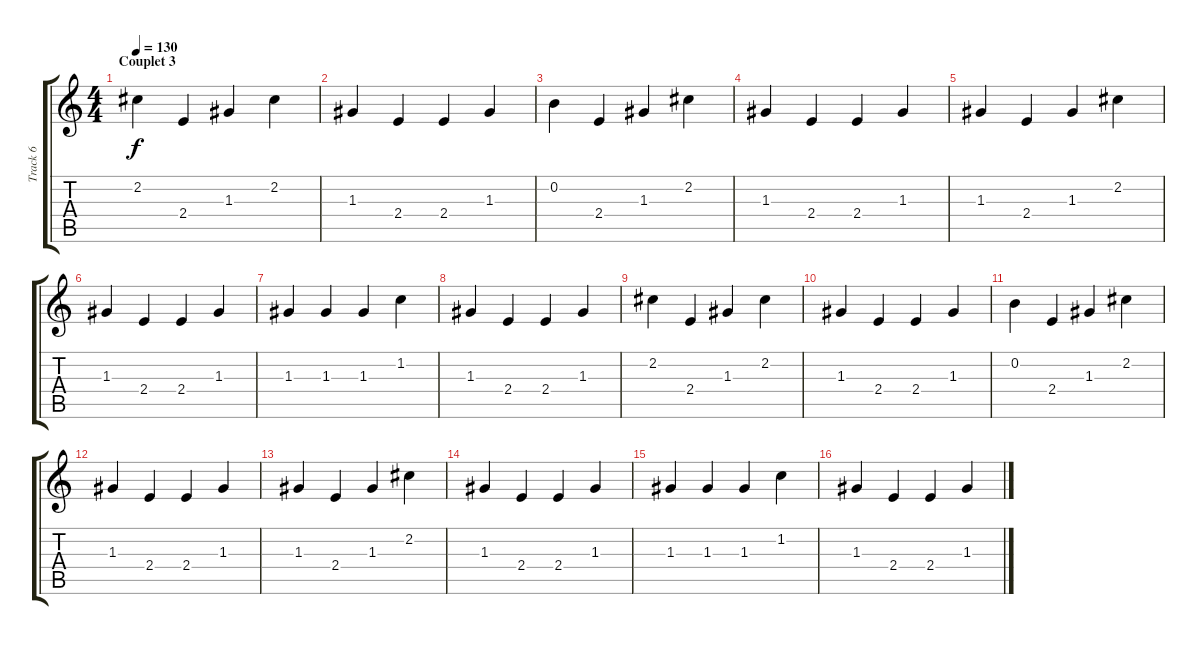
\track ("Track 6" "Track 6") {instrument acousticguitarsteel}
\staff {score tabs}
\tuning (E4 B3 G3 D3 A2 E2) {hide}
\ts (4 4)
\section ("" "Couplet 3")
\tempo 130
\clef g2
\ks c
2.2.4{dy f} 2.4.4 1.3.4 2.2.4 |
1.3.4 2.4.4 2.4.4 1.3.4 |
0.2.4 2.4.4 1.3.4 2.2.4 |
1.3.4 2.4.4 2.4.4 1.3.4 |
1.3.4 2.4.4 1.3.4 2.2.4 |
1.3.4 2.4.4 2.4.4 1.3.4 |
1.3.4 1.3.4 1.3.4 1.2.4 |
1.3.4 2.4.4 2.4.4 1.3.4 |
2.2.4 2.4.4 1.3.4 2.2.4 |
1.3.4 2.4.4 2.4.4 1.3.4 |
0.2.4 2.4.4 1.3.4 2.2.4 |
1.3.4 2.4.4 2.4.4 1.3.4 |
1.3.4 2.4.4 1.3.4 2.2.4 |
1.3.4 2.4.4 2.4.4 1.3.4 |
1.3.4 1.3.4 1.3.4 1.2.4 |
1.3.4 2.4.4 2.4.4 1.3.4
